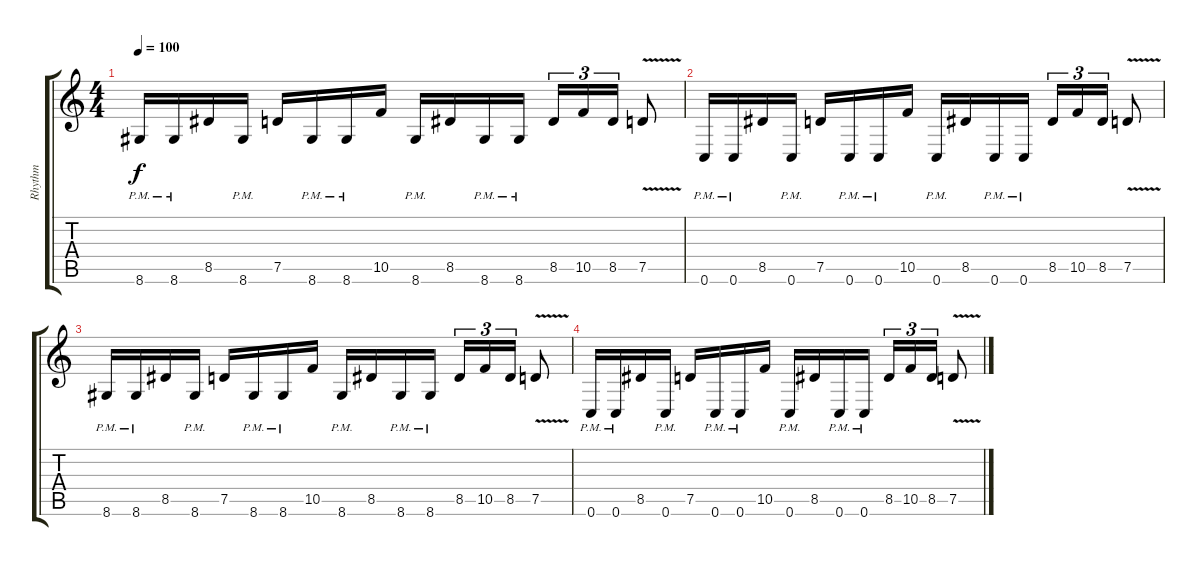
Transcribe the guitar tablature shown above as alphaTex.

\track ("Rhythm" "Rhythm") {instrument distortionguitar}
\staff {score tabs}
\tuning (D4 A3 F3 C3 G2 C2) {hide}
\ts (4 4)
\tempo 100
\clef g2
\ks c
8.6{pm}.16{dy f volume 0} 8.6{pm}.16 8.5.16 8.6{pm}.16 7.5.16 8.6{pm}.16 8.6{pm}.16 10.5.16 8.6{pm}.16 8.5.16 8.6{pm}.16 8.6{pm}.16 8.5.16{tu (3 2)} 10.5.16{tu (3 2)} 8.5.16{tu (3 2)} 7.5{v}.8 |
0.6{pm}.16 0.6{pm}.16 8.5.16 0.6{pm}.16 7.5.16 0.6{pm}.16 0.6{pm}.16 10.5.16 0.6{pm}.16 8.5.16 0.6{pm}.16 0.6{pm}.16 8.5.16{tu (3 2)} 10.5.16{tu (3 2)} 8.5.16{tu (3 2)} 7.5{v}.8 |
8.6{pm}.16 8.6{pm}.16 8.5.16 8.6{pm}.16 7.5.16 8.6{pm}.16 8.6{pm}.16 10.5.16 8.6{pm}.16 8.5.16 8.6{pm}.16 8.6{pm}.16 8.5.16{tu (3 2)} 10.5.16{tu (3 2)} 8.5.16{tu (3 2)} 7.5{v}.8 |
0.6{pm}.16 0.6{pm}.16 8.5.16 0.6{pm}.16 7.5.16 0.6{pm}.16 0.6{pm}.16 10.5.16 0.6{pm}.16 8.5.16 0.6{pm}.16 0.6{pm}.16 8.5.16{tu (3 2)} 10.5.16{tu (3 2)} 8.5.16{tu (3 2)} 7.5{v}.8
